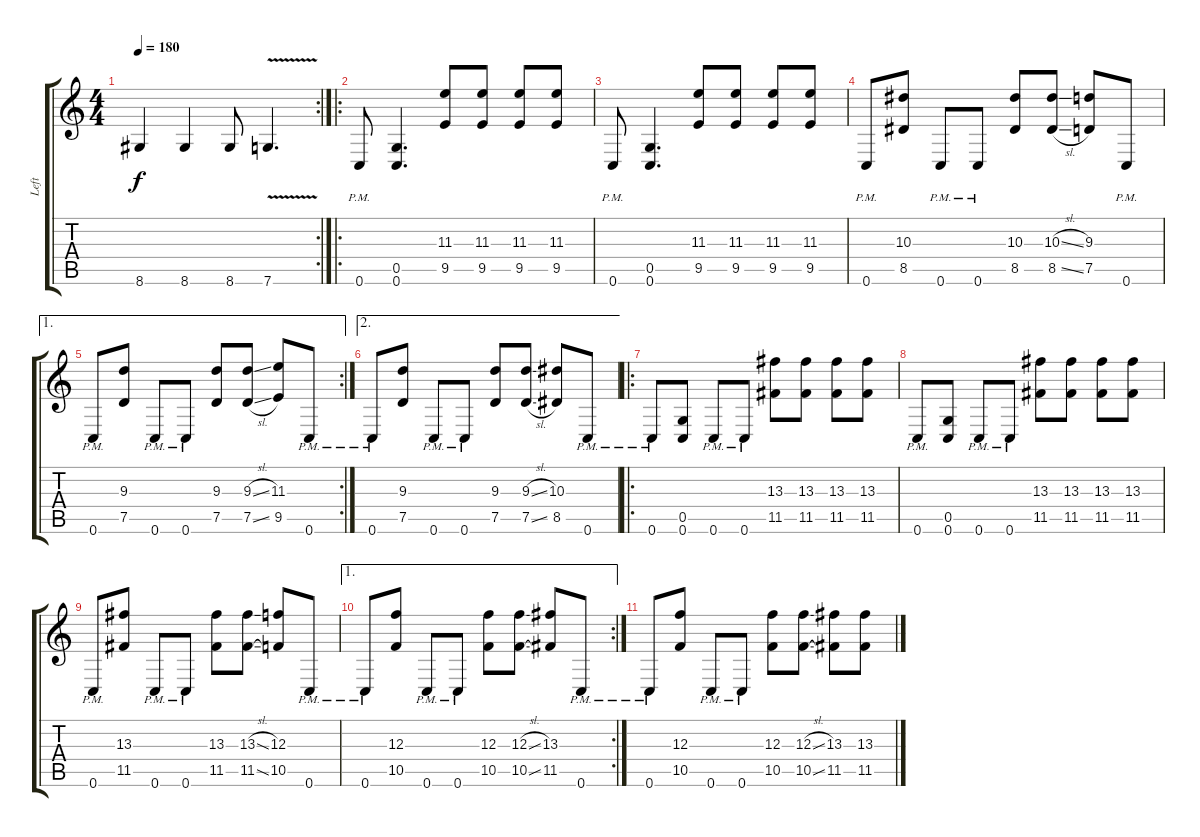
\track ("Left" "Left") {instrument acousticguitarsteel}
\staff {score tabs}
\tuning (D4 A3 F3 C3 G2 C2) {hide}
\rc 2
\ts (4 4)
\tempo 180
\clef g2
\ks c
8.6.4{dy f} 8.6.4 8.6.8 7.6{v}.4{d} |
\ro
0.6{pm}.8 (0.5 0.6).4{d} (11.3 9.5).8 (11.3 9.5).8 (11.3 9.5).8 (11.3 9.5).8 |
0.6{pm}.8 (0.5 0.6).4{d} (11.3 9.5).8 (11.3 9.5).8 (11.3 9.5).8 (11.3 9.5).8 |
0.6{pm}.8 (10.3 8.5).8 0.6{pm}.8 0.6{pm}.8 (10.3 8.5).8 (10.3{sl} 8.5{sl}).8 (9.3 7.5).8 0.6{pm}.8 |
\ae 1
\rc 2
0.6{pm}.8 (9.3 7.5).8 0.6{pm}.8 0.6{pm}.8 (9.3 7.5).8 (9.3{sl} 7.5{sl}).8 (11.3 9.5).8 0.6{pm}.8 |
\ae 2
0.6{pm}.8 (9.3 7.5).8 0.6{pm}.8 0.6{pm}.8 (9.3 7.5).8 (9.3{sl} 7.5{sl}).8 (10.3 8.5).8 0.6{pm}.8 |
\ro
0.6{pm}.8 (0.5 0.6).8 0.6{pm}.8 0.6{pm}.8 (13.3 11.5).8 (13.3 11.5).8 (13.3 11.5).8 (13.3 11.5).8 |
0.6{pm}.8 (0.5 0.6).8 0.6{pm}.8 0.6{pm}.8 (13.3 11.5).8 (13.3 11.5).8 (13.3 11.5).8 (13.3 11.5).8 |
0.6{pm}.8 (13.3 11.5).8 0.6{pm}.8 0.6{pm}.8 (13.3 11.5).8 (13.3{sl} 11.5{sl}).8 (12.3 10.5).8 0.6{pm}.8 |
\ae 1
\rc 2
0.6{pm}.8 (12.3 10.5).8 0.6{pm}.8 0.6{pm}.8 (12.3 10.5).8 (12.3{sl} 10.5{sl}).8 (13.3 11.5).8 0.6{pm}.8 |
0.6{pm}.8 (12.3 10.5).8 0.6{pm}.8 0.6{pm}.8 (12.3 10.5).8 (12.3{sl} 10.5{sl}).8 (13.3 11.5).8 (13.3 11.5).8
